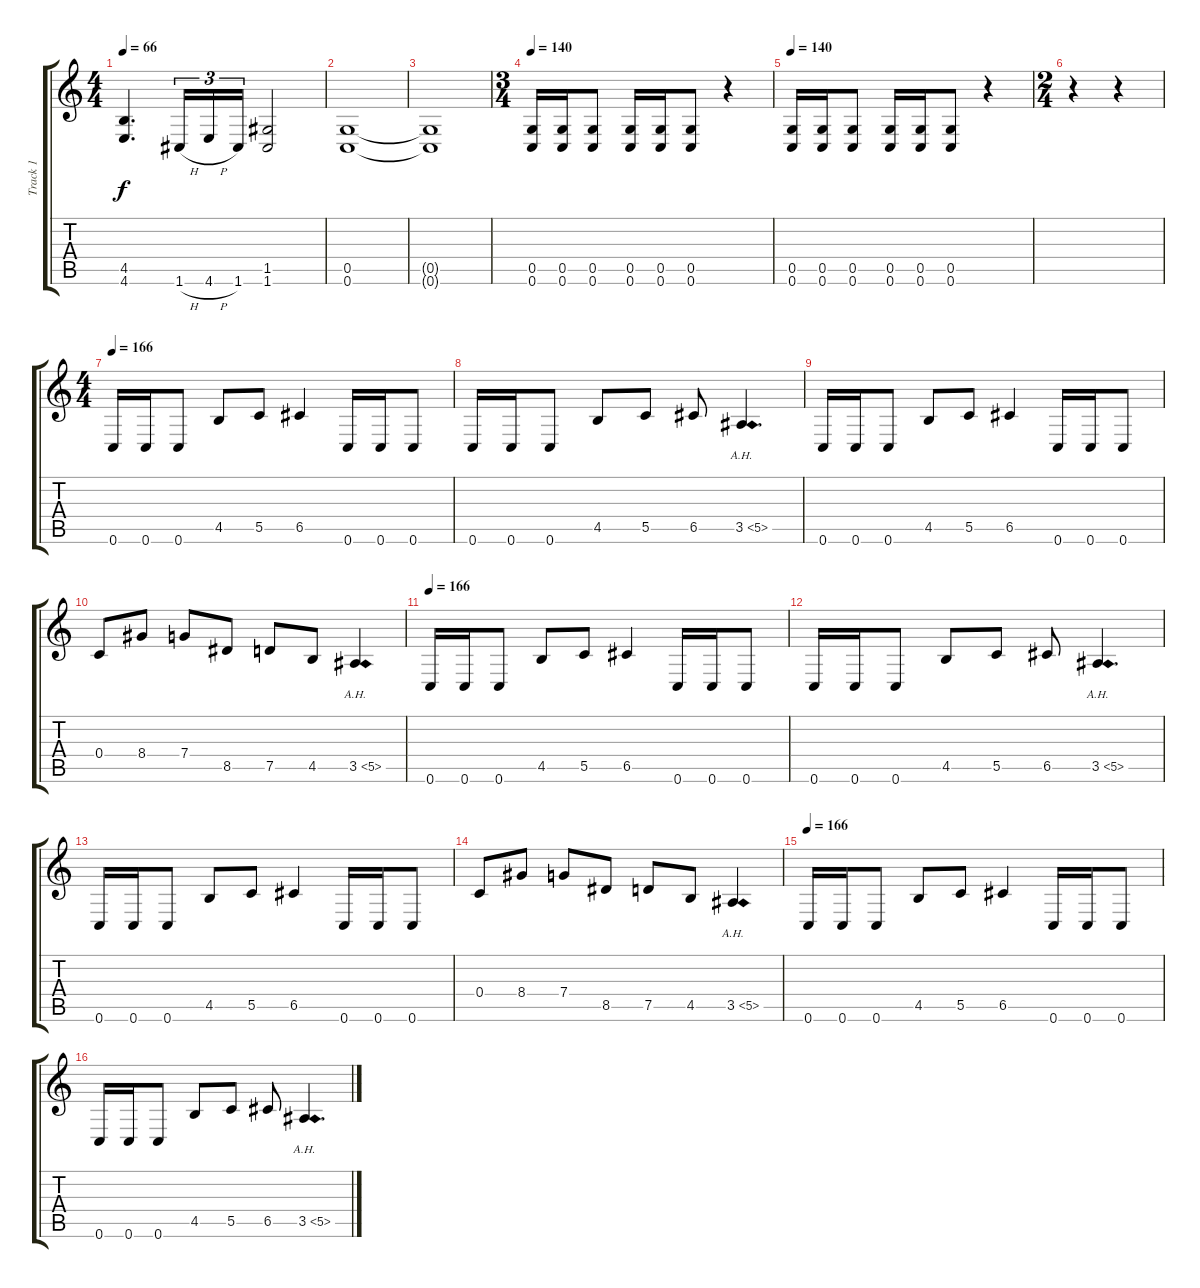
\track ("Track 1" "Track 1") {instrument distortionguitar}
\staff {score tabs}
\tuning (D4 A3 F3 C3 G2 C2) {hide}
\ts (4 4)
\tempo 66
\clef g2
\ks c
(4.5 4.6).4{d dy f} 1.6{h}.16{tu (3 2)} 4.6{h}.16{tu (3 2)} 1.6.16{tu (3 2)} (1.5 1.6).2 |
(0.5 0.6).1 |
(0.5{t} 0.6{t}).1 |
\ts (3 4)
\tempo 140
(0.5 0.6).16 (0.5 0.6).16 (0.5 0.6).8 (0.5 0.6).16 (0.5 0.6).16 (0.5 0.6).8 r.4 |
\tempo 140
(0.5 0.6).16 (0.5 0.6).16 (0.5 0.6).8 (0.5 0.6).16 (0.5 0.6).16 (0.5 0.6).8 r.4 |
\ts (2 4)
r.4 r.4 |
\ts (4 4)
\tempo 166
0.6.16 0.6.16 0.6.8 4.5.8 5.5.8 6.5.4 0.6.16 0.6.16 0.6.8 |
0.6.16 0.6.16 0.6.8 4.5.8 5.5.8 6.5.8 3.5{ah 2}.4{d} |
0.6.16 0.6.16 0.6.8 4.5.8 5.5.8 6.5.4 0.6.16 0.6.16 0.6.8 |
0.4.8 8.4.8 7.4.8 8.5.8 7.5.8 4.5.8 3.5{ah 2}.4 |
\tempo 166
0.6.16 0.6.16 0.6.8 4.5.8 5.5.8 6.5.4 0.6.16 0.6.16 0.6.8 |
0.6.16 0.6.16 0.6.8 4.5.8 5.5.8 6.5.8 3.5{ah 2}.4{d} |
0.6.16 0.6.16 0.6.8 4.5.8 5.5.8 6.5.4 0.6.16 0.6.16 0.6.8 |
0.4.8 8.4.8 7.4.8 8.5.8 7.5.8 4.5.8 3.5{ah 2}.4 |
\tempo 166
0.6.16 0.6.16 0.6.8 4.5.8 5.5.8 6.5.4 0.6.16 0.6.16 0.6.8 |
0.6.16 0.6.16 0.6.8 4.5.8 5.5.8 6.5.8 3.5{ah 2}.4{d}
